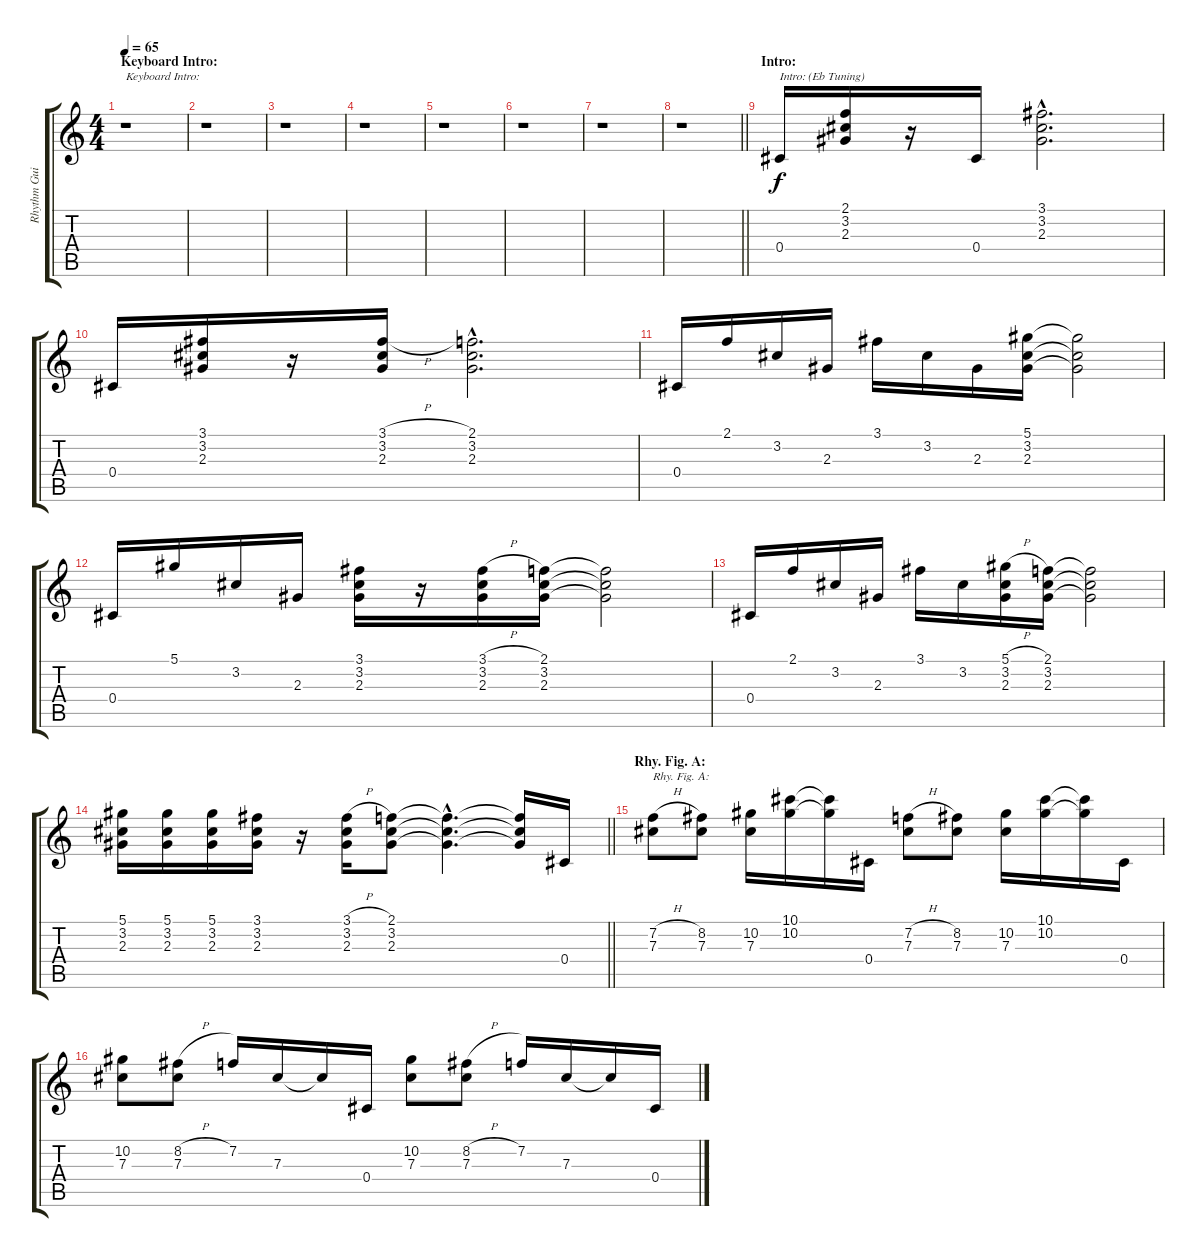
\track ("Rhythm Guitar 1" "Rhythm Gui") {instrument distortionguitar}
\staff {score tabs}
\tuning (Eb4 Bb3 Gb3 Db3 Ab2 Eb2) {hide}
\ts (4 4)
\section ("" "Keyboard Intro:")
\tempo 65
\clef g2
\ks c
r.1{txt "Keyboard Intro:" dy f instrument distortionguitar} |
r.1 |
r.1 |
r.1 |
r.1 |
r.1 |
r.1 |
\barLineRight lightlight
r.1 |
\section ("" "Intro:")
0.4.16{txt "Intro: (Eb Tuning)"} (2.1 3.2 2.3).16 r.16 0.4.16 (3.1{hac} 3.2{hac} 2.3{hac}).2{d} |
0.4.16 (3.1 3.2 2.3).16 r.16 (3.1{h} 3.2 2.3).16 (2.1{hac} 3.2{hac} 2.3{hac}).2{d} |
0.4.16 2.1.16 3.2.16 2.3.16 3.1.16 3.2.16 2.3.16 (5.1 3.2 2.3).16 (5.1{t} 3.2{t} 2.3{t}).2 |
0.4.16 5.1.16 3.2.16 2.3.16 (3.1 3.2 2.3).16 r.16 (3.1{h} 3.2 2.3).16 (2.1 3.2 2.3).16 (2.1{t} 3.2{t} 2.3{t}).2 |
0.4.16 2.1.16 3.2.16 2.3.16 3.1.16 3.2.16 (5.1{h} 3.2 2.3).16 (2.1 3.2 2.3).16 (2.1{t} 3.2{t} 2.3{t}).2 |
\barLineRight lightlight
(5.1 3.2 2.3).16 (5.1 3.2 2.3).16 (5.1 3.2 2.3).16 (3.1 3.2 2.3).16 r.16 (3.1{h} 3.2 2.3).16 (2.1 3.2 2.3).8 (2.1{hac t} 3.2{hac t} 2.3{hac t}).4{d} (2.1{t} 3.2{t} 2.3{t}).16 0.4.16 |
\section ("" "Rhy. Fig. A:")
(7.2{h} 7.3).8{txt "Rhy. Fig. A:"} (8.2 7.3).8 (10.2 7.3).16 (10.1 10.2).16 (10.1{t} 10.2{t}).16 0.4.16 (7.2{h} 7.3).8 (8.2 7.3).8 (10.2 7.3).16 (10.1 10.2).16 (10.1{t} 10.2{t}).16 0.4.16 |
(10.2 7.3).8 (8.2{h} 7.3).8 7.2.16 7.3.16 7.3{t}.16 0.4.16 (10.2 7.3).8 (8.2{h} 7.3).8 7.2.16 7.3.16 7.3{t}.16 0.4.16
